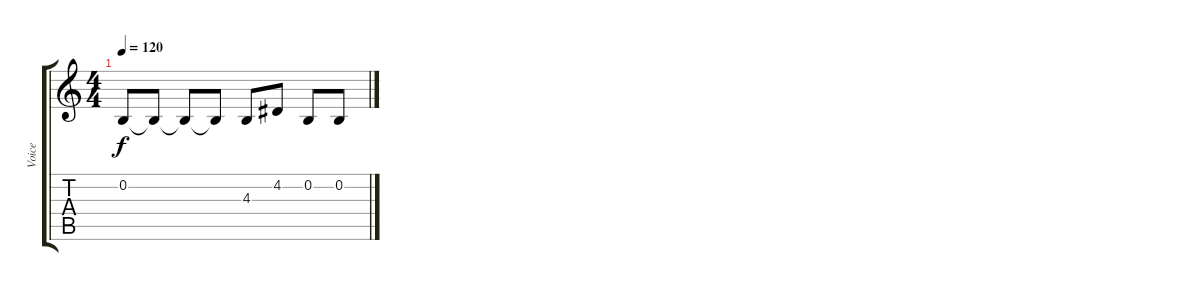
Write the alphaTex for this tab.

\track ("Voice" "Voice") {instrument clarinet}
\staff {score tabs}
\tuning (E4 B3 G3 D3 A2 E2) {hide}
\ts (4 4)
\tempo 120
\clef g2
\ks c
0.2.8{dy f} 0.2{t}.8 0.2{t}.8 0.2{t}.8 4.3.8 4.2.8 0.2.8 0.2.8
